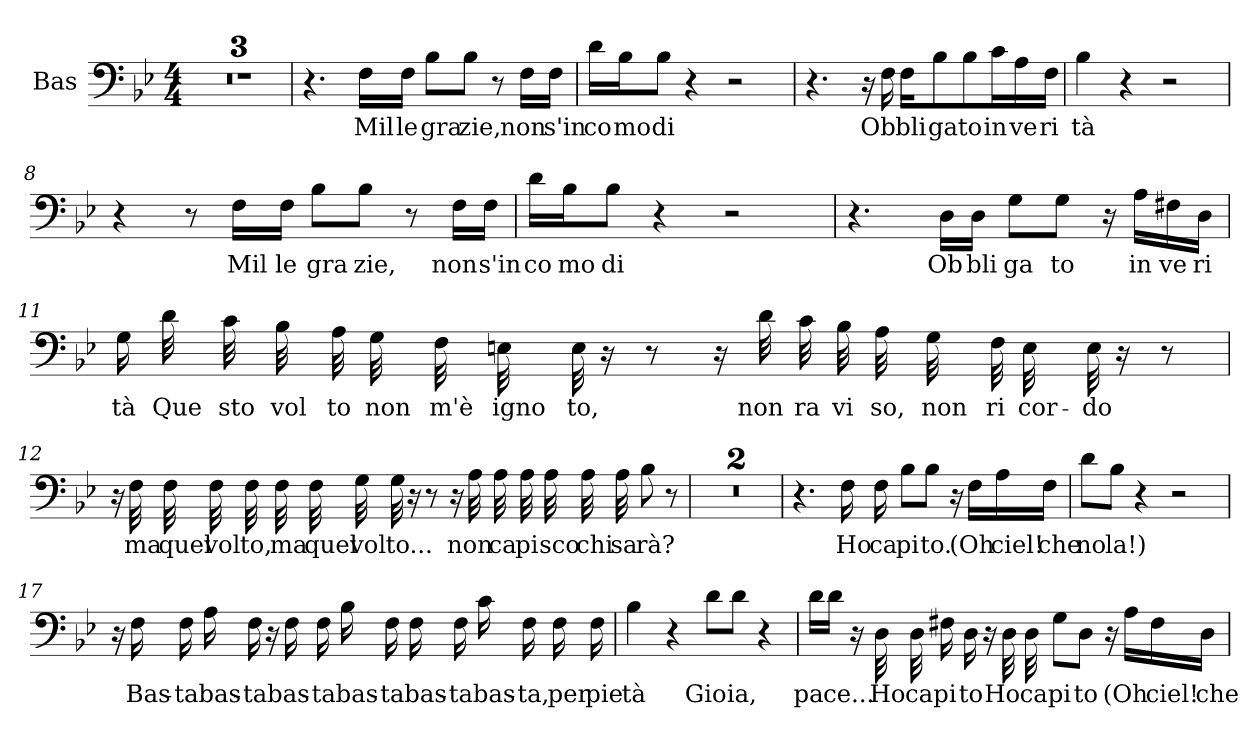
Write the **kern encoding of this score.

**kern	**text
*part1	*part1
*staff1	*staff1
*I"Bas	*
*I'Bs.	*
*clefF4	*
*k[b-e-]	*
*M4/4	*
=1	=1
1r	.
=2	=2
1r	.
=3	=3
1r	.
=4	=4
4.r	.
!	!LO:LY:b
16F\LL	Mil
!	!LO:LY:b
16F\JJ	le
!	!LO:LY:b
8B-\L	gra
!	!LO:LY:b
8B-\J	zie,
8r	.
!	!LO:LY:b
16F\LL	non
!	!LO:LY:b
16F\JJ	s'in
!!LO:LB:g=z
=5	=5
!	!LO:LY:b
16d\LL	co
!	!LO:LY:b
16B-\J	mo
!	!LO:LY:b
8B-\J	di
4r	.
2r	.
=6	=6
4.r	.
16r	.
!	!LO:LY:b
16F\	Ob
!	!LO:LY:b
16F\KL	bli
!	!LO:LY:b
8B-\	ga
!	!LO:LY:b
8B-\	to
!	!LO:LY:b
16c\L	in
!	!LO:LY:b
16A\	ve
!	!LO:LY:b
16F\JJ	ri
=7	=7
!	!LO:LY:b
4B-\	tà
4r	.
2r	.
=8	=8
4r	.
8r	.
!	!LO:LY:b
16F\LL	Mil
!	!LO:LY:b
16F\JJ	le
!	!LO:LY:b
8B-\L	gra
!	!LO:LY:b
8B-\J	zie,
8r	.
!	!LO:LY:b
16F\LL	non
!	!LO:LY:b
16F\JJ	s'in
!!LO:PB:g=z
=9	=9
!	!LO:LY:b
16d\LL	co
!	!LO:LY:b
16B-\J	mo
!	!LO:LY:b
8B-\J	di
4r	.
2r	.
=10	=10
4.r	.
!	!LO:LY:b
16D\LL	Ob
!	!LO:LY:b
16D\JJ	bli
!	!LO:LY:b
8G\L	ga
!	!LO:LY:b
8G\J	to
16r	.
!	!LO:LY:b
16A\LL	in
!	!LO:LY:b
16F#X\	ve
!	!LO:LY:b
16D\JJ	ri
!!LO:LB:g=z
=11	=11
!	!LO:LY:b
16G\	tà
!	!LO:LY:b
32d\	Que
!	!LO:LY:b
32c\	sto
!	!LO:LY:b
32B-\	vol
!	!LO:LY:b
32A\	to
!	!LO:LY:b
32G\	non
!	!LO:LY:b
32F\	m'è
!	!LO:LY:b
32En\	igno
!	!LO:LY:b
32E\	to,
16r	.
8r	.
16r	.
!	!LO:LY:b
32d\	non
!	!LO:LY:b
32c\	ra
!	!LO:LY:b
32B-\	vi
!	!LO:LY:b
32A\	so,
!	!LO:LY:b
32G\	non
!	!LO:LY:b
32F\	ri
!	!LO:LY:b
32E\	cor-
!	!LO:LY:b
32E\	-do
16r	.
8r	.
!!LO:PB:g=z
=12	=12
16r	.
!	!LO:LY:b
32F\	ma
!	!LO:LY:b
32F\	quel
!	!LO:LY:b
32F\	vol
!	!LO:LY:b
32F\	to,
!	!LO:LY:b
32F\	ma
!	!LO:LY:b
32F\	quel
!	!LO:LY:b
32G\	vol
!	!LO:LY:b
32G\	to...
16r	.
8r	.
16r	.
!	!LO:LY:b
32A\	non
!	!LO:LY:b
32A\	ca
!	!LO:LY:b
32A\	pi
!	!LO:LY:b
32A\	sco
!	!LO:LY:b
32A\	chi
!	!LO:LY:b
32A\	sa
!	!LO:LY:b
8B-\	rà?
8r	.
!!LO:LB:g=z
=13	=13
1r	.
=14	=14
1r	.
=15	=15
4.r	.
!	!LO:LY:b
16F\	Ho
!	!LO:LY:b
16F\	ca
!	!LO:LY:b
8B-\L	pi
!	!LO:LY:b
8B-\J	to.
16r	.
!	!LO:LY:b
16F\LL	(Oh
!	!LO:LY:b
16A\	ciel!
!	!LO:LY:b
16F\JJ	che
!!LO:PB:g=z
=16	=16
!	!LO:LY:b
8d\L	no
!	!LO:LY:b
8B-\J	la!)
4r	.
2r	.
=17	=17
16r	.
!	!LO:LY:b
16F\	Bas-
!	!LO:LY:b
16F\	-ta
!	!LO:LY:b
16A\	bas-
!	!LO:LY:b
16F\	-ta
16r	.
!	!LO:LY:b
16F\	-bas-
!	!LO:LY:b
16F\	-ta
!	!LO:LY:b
16B-\	bas-
!	!LO:LY:b
16F\	-ta
!	!LO:LY:b
16F\	bas-
!	!LO:LY:b
16F\	-ta
!	!LO:LY:b
16c\	bas-
!	!LO:LY:b
16F\	-ta,
!	!LO:LY:b
16F\	per
!	!LO:LY:b
16F\	pie
=18	=18
!	!LO:LY:b
4B-\	tà
4r	.
!	!LO:LY:b
8d\L	Gio
!	!LO:LY:b
8d\J	ia,
4r	.
!!LO:LB:g=z
=19	=19
!	!LO:LY:b
16d\LL	pa
!	!LO:LY:b
16d\JJ	ce...
16r	.
!	!LO:LY:b
32D\	Ho
!	!LO:LY:b
32D\	-ca
!	!LO:LY:b
16F#X\	pi
!	!LO:LY:b
16D\	to
16r	.
!	!LO:LY:b
32D\	Ho
!	!LO:LY:b
32D\	ca
!	!LO:LY:b
8G\L	pi
!	!LO:LY:b
8D\J	to
16r	.
!	!LO:LY:b
16A\LL	(Oh
!	!LO:LY:b
16F#\	ciel!
!	!LO:LY:b
16D\JJ	che
=	=
*-	*-
